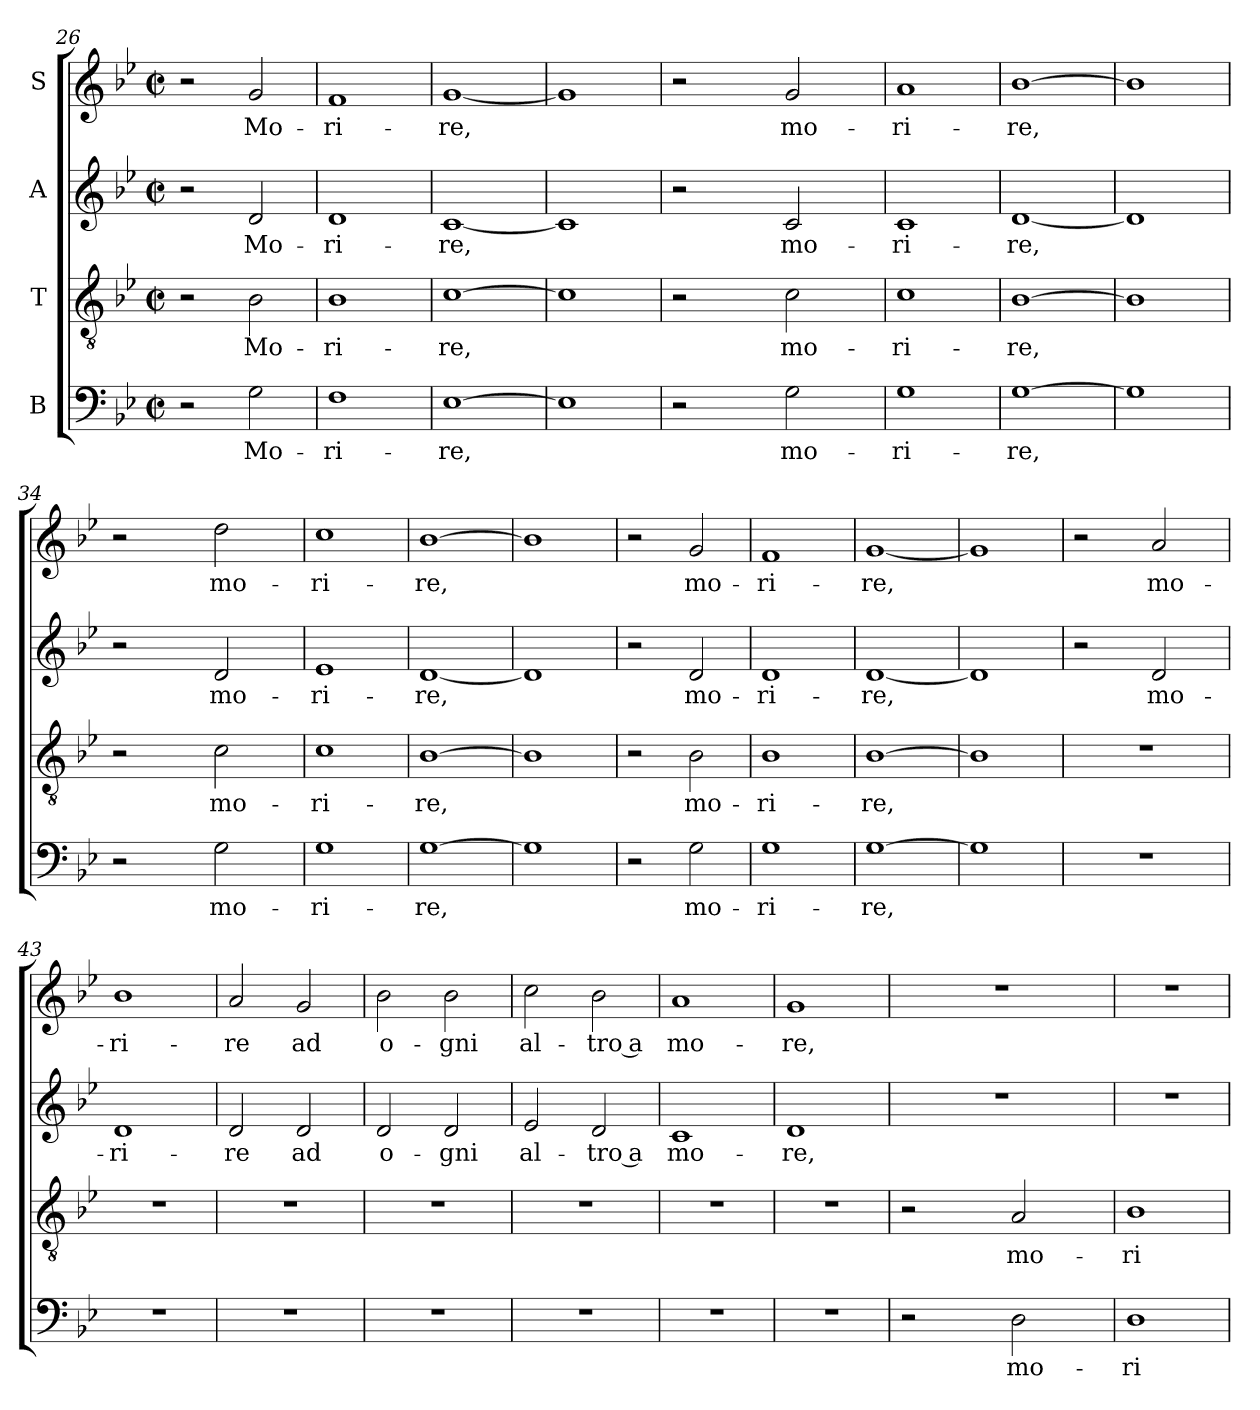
**kern	**text	**kern	**text	**kern	**text	**kern	**text
*part4	*part4	*part3	*part3	*part2	*part2	*part1	*part1
*staff4	*staff4	*staff3	*staff3	*staff2	*staff2	*staff1	*staff1
*I"B	*	*I"T	*	*I"A	*	*I"S	*
*clefF4	*	*clefGv2	*	*clefG2	*	*clefG2	*
*k[b-e-]	*	*k[b-e-]	*	*k[b-e-]	*	*k[b-e-]	*
*B-:	*	*B-:	*	*B-:	*	*B-:	*
*M2/2	*	*M2/2	*	*M2/2	*	*M2/2	*
*met(c|)	*	*met(c|)	*	*met(c|)	*	*met(c|)	*
=26	=26	=26	=26	=26	=26	=26	=26
2r	.	2r	.	2r	.	2r	.
!	!LO:LY:b	!	!LO:LY:b	!	!LO:LY:b	!	!LO:LY:b
2G\	Mo-	2B-\	Mo-	2d/	Mo-	2g/	Mo-
=27	=27	=27	=27	=27	=27	=27	=27
!	!LO:LY:b	!	!LO:LY:b	!	!LO:LY:b	!	!LO:LY:b
1F	-ri-	1B-	-ri-	1d	-ri-	1f	-ri-
=28	=28	=28	=28	=28	=28	=28	=28
!	!LO:LY:b	!	!LO:LY:b	!	!LO:LY:b	!	!LO:LY:b
[>1E-	-re,	[>1c	-re,	[<1c	-re,	[<1g	-re,
=29	=29	=29	=29	=29	=29	=29	=29
1E-]	.	1c]	.	1c]	.	1g]	.
=30	=30	=30	=30	=30	=30	=30	=30
*^	*	*^	*	*^	*	*^	*
2r	4ryy	.	2r	4ryy	.	2r	4.ryy	.	2r	4.ryy	.
.	16ryy	.	.	16ryy	.	.	.	.	.	.	.
.	2ryy	.	.	2ryy	.	.	.	.	.	.	.
.	.	.	.	.	.	.	2ryy	.	.	2ryy	.
!	!	!LO:LY:b	!	!	!LO:LY:b	!	!	!LO:LY:b	!	!	!LO:LY:b
2G\	.	mo-	2c\	.	mo-	2c/	.	mo-	2g/	.	mo-
.	8.ryy	.	.	8.ryy	.	.	.	.	.	.	.
.	.	.	.	.	.	.	8ryy	.	.	8ryy	.
=31	=31	=31	=31	=31	=31	=31	=31	=31	=31	=31	=31
!	!	!LO:LY:b	!	!	!LO:LY:b	!	!	!LO:LY:b	!	!	!LO:LY:b
*v	*v	*	*	*	*	*v	*v	*	*v	*v	*
*	*	*v	*v	*	*	*	*	*
1G	-ri-	1c	-ri-	1c	-ri-	1a	-ri-
=32	=32	=32	=32	=32	=32	=32	=32
!	!LO:LY:b	!	!LO:LY:b	!	!LO:LY:b	!	!LO:LY:b
[>1G	-re,	[>1B-	-re,	[<1d	-re,	[>1b-	-re,
=33	=33	=33	=33	=33	=33	=33	=33
1G]	.	1B-]	.	1d]	.	1b-]	.
=34	=34	=34	=34	=34	=34	=34	=34
*^	*	*^	*	*^	*	*^	*
2r	4ryy	.	2r	4ryy	.	2r	4.ryy	.	2r	4ryy	.
.	16ryy	.	.	16ryy	.	.	.	.	.	16ryy	.
.	2ryy	.	.	2ryy	.	.	.	.	.	2ryy	.
.	.	.	.	.	.	.	2ryy	.	.	.	.
!	!	!LO:LY:b	!	!	!LO:LY:b	!	!	!LO:LY:b	!	!	!LO:LY:b
2G\	.	mo-	2c\	.	mo-	2d/	.	mo-	2dd\	.	mo-
.	8.ryy	.	.	8.ryy	.	.	.	.	.	8.ryy	.
.	.	.	.	.	.	.	8ryy	.	.	.	.
=35	=35	=35	=35	=35	=35	=35	=35	=35	=35	=35	=35
!	!	!LO:LY:b	!	!	!LO:LY:b	!	!	!LO:LY:b	!	!	!LO:LY:b
*v	*v	*	*	*	*	*v	*v	*	*v	*v	*
*	*	*v	*v	*	*	*	*	*
1G	-ri-	1c	-ri-	1e-	-ri-	1cc	-ri-
=36	=36	=36	=36	=36	=36	=36	=36
!	!LO:LY:b	!	!LO:LY:b	!	!LO:LY:b	!	!LO:LY:b
[>1G	-re,	[>1B-	-re,	[<1d	-re,	[>1b-	-re,
=37	=37	=37	=37	=37	=37	=37	=37
1G]	.	1B-]	.	1d]	.	1b-]	.
=38	=38	=38	=38	=38	=38	=38	=38
2r	.	2r	.	2r	.	2r	.
!	!LO:LY:b	!	!LO:LY:b	!	!LO:LY:b	!	!LO:LY:b
2G\	mo-	2B-\	mo-	2d/	mo-	2g/	mo-
=39	=39	=39	=39	=39	=39	=39	=39
!	!LO:LY:b	!	!LO:LY:b	!	!LO:LY:b	!	!LO:LY:b
1G	-ri-	1B-	-ri-	1d	-ri-	1f	-ri-
=40	=40	=40	=40	=40	=40	=40	=40
!	!LO:LY:b	!	!LO:LY:b	!	!LO:LY:b	!	!LO:LY:b
[>1G	-re,	[>1B-	-re,	[<1d	-re,	[<1g	-re,
=41	=41	=41	=41	=41	=41	=41	=41
1G]	.	1B-]	.	1d]	.	1g]	.
!!LO:PB:g=z
=42	=42	=42	=42	=42	=42	=42	=42
*	*	*	*	*^	*	*	*
1r	.	1r	.	2r	4.ryy	.	2r	.
.	.	.	.	.	2ryy	.	.	.
!	!	!	!	!	!	!LO:LY:b	!	!LO:LY:b
.	.	.	.	2d/	.	mo-	2a/	mo-
.	.	.	.	.	8ryy	.	.	.
=43	=43	=43	=43	=43	=43	=43	=43	=43
!	!	!	!	!	!	!LO:LY:b	!	!LO:LY:b
*	*	*	*	*v	*v	*	*	*
1r	.	1r	.	1d	-ri-	1b-	-ri-
=44	=44	=44	=44	=44	=44	=44	=44
!	!	!	!	!	!LO:LY:b	!	!LO:LY:b
1r	.	1r	.	2d/	-re	2a/	-re
!	!	!	!	!	!LO:LY:b	!	!LO:LY:b
.	.	.	.	2d/	ad	2g/	ad
=45	=45	=45	=45	=45	=45	=45	=45
!	!	!	!	!	!LO:LY:b	!	!LO:LY:b
1r	.	1r	.	2d/	o-	2b-\	o-
!	!	!	!	!	!LO:LY:b	!	!LO:LY:b
.	.	.	.	2d/	-gni	2b-\	-gni
=46	=46	=46	=46	=46	=46	=46	=46
!	!	!	!	!	!LO:LY:b	!	!LO:LY:b
1r	.	1r	.	2e-/	al-	2cc\	al-
!	!	!	!	!	!LO:LY:b:rj	!	!LO:LY:b:rj
.	.	.	.	2d/	tro a	2b-\	tro a
=47	=47	=47	=47	=47	=47	=47	=47
!	!	!	!	!	!LO:LY:b	!	!LO:LY:b
1r	.	1r	.	1c	-mo-	1a	-mo-
=48	=48	=48	=48	=48	=48	=48	=48
!	!	!	!	!	!LO:LY:b	!	!LO:LY:b
1r	.	1r	.	1d	-re,	1g	-re,
=49	=49	=49	=49	=49	=49	=49	=49
*^	*	*^	*	*	*	*	*
2r	4ryy	.	2r	4.ryy	.	1r	.	1r	.
.	16.ryy	.	.	.	.	.	.	.	.
.	2ryy	.	.	.	.	.	.	.	.
.	.	.	.	2ryy	.	.	.	.	.
!	!	!LO:LY:b	!	!	!LO:LY:b	!	!	!	!
2D\	.	mo-	2A/	.	mo-	.	.	.	.
.	8ryy	.	.	.	.	.	.	.	.
.	.	.	.	8ryy	.	.	.	.	.
.	32ryy	.	.	.	.	.	.	.	.
=50	=50	=50	=50	=50	=50	=50	=50	=50	=50
!	!	!LO:LY:b	!	!	!LO:LY:b	!	!	!	!
*v	*v	*	*	*	*	*	*	*	*
*	*	*v	*v	*	*	*	*	*
1D	-ri-	1B-	-ri-	1r	.	1r	.
=	=	=	=	=	=	=	=
*-	*-	*-	*-	*-	*-	*-	*-
